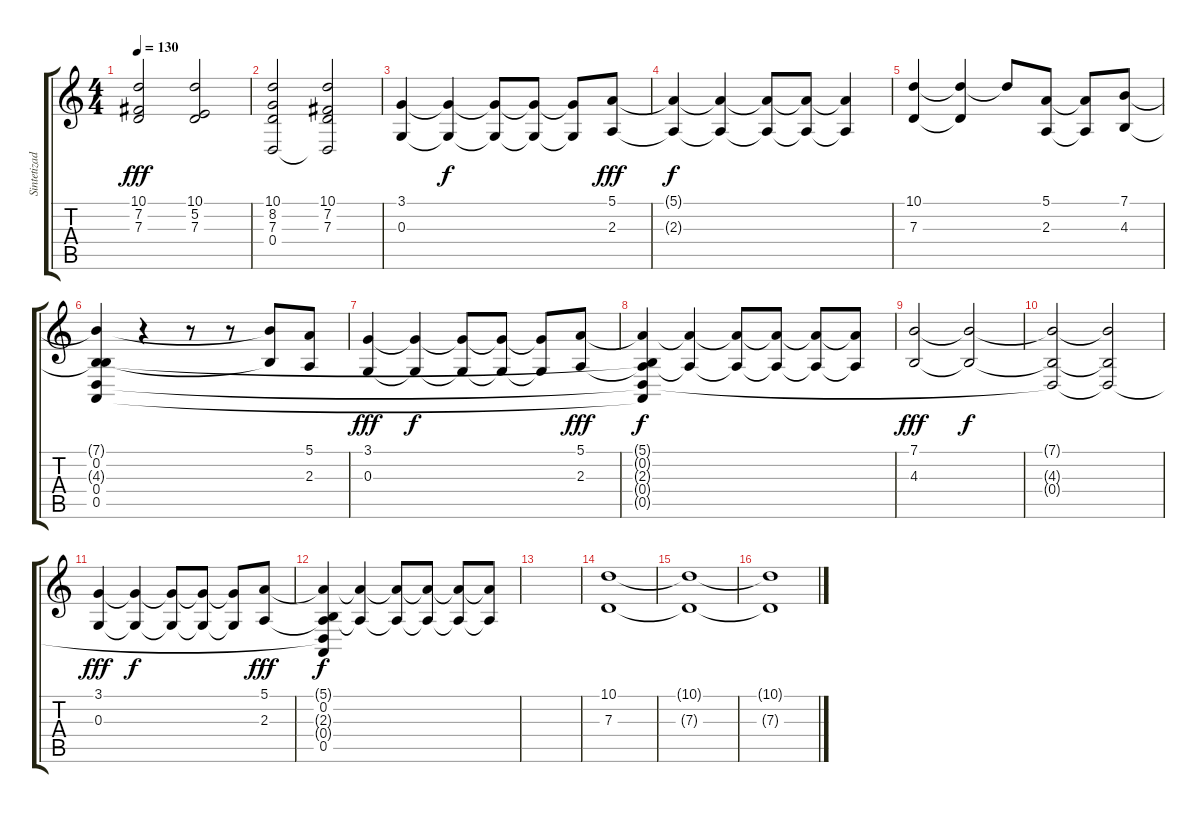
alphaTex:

\track ("Sintetizador 1" "Sintetizad") {instrument churchorgan}
\staff {score tabs}
\tuning (E4 B3 G3 D3 A2 E2) {hide}
\ts (4 4)
\tempo 130
\clef g2
\ks c
(10.1 7.2 7.3).2{dy fff} (10.1 5.2 7.3).2 |
(10.1 8.2 7.3 0.4).2 (10.1 7.2 7.3 0.4{t}).2 |
(3.1 0.3).4 (3.1{t} 0.3{t}).4{dy f} (3.1{t} 0.3{t}).8 (3.1{t} 0.3{t}).8 (3.1{t} 0.3{t}).8 (5.1 2.3).8{dy fff} |
(5.1{t} 2.3{t}).4{dy f} (5.1{t} 2.3{t}).4 (5.1{t} 2.3{t}).8 (5.1{t} 2.3{t}).8 (5.1{t} 2.3{t}).4 |
(10.1 7.3).4 (10.1{t} 7.3{t}).4 10.1{t}.8 (5.1 2.3).8 (5.1{t} 2.3{t}).8 (7.1 4.3).8 |
(7.1{t} 0.2 4.3{t} 0.4 0.5).4 r.4 r.8 r.8 (7.1{t} 4.3{t}).8 (5.1 2.3).8 |
(3.1 0.3).4{dy fff} (3.1{t} 0.3{t}).4{dy f} (3.1{t} 0.3{t}).8 (3.1{t} 0.3{t}).8 (3.1{t} 0.3{t}).8 (5.1 2.3).8{dy fff} |
(5.1{t} 0.2{t} 2.3{t} 0.4{t} 0.5{t}).4{dy f} (5.1{t} 2.3{t}).4 (5.1{t} 2.3{t}).8 (5.1{t} 2.3{t}).8 (5.1{t} 2.3{t}).8 (5.1{t} 2.3{t}).8 |
(7.1 4.3).2{dy fff} (7.1{t} 4.3{t}).2{dy f} |
(7.1{t} 4.3{t} 0.4{t}).2 (7.1{t} 4.3{t} 0.4{t}).2 |
(3.1 0.3).4{dy fff} (3.1{t} 0.3{t}).4{dy f} (3.1{t} 0.3{t}).8 (3.1{t} 0.3{t}).8 (3.1{t} 0.3{t}).8 (5.1 2.3).8{dy fff} |
(5.1{t} 0.2 2.3{t} 0.4{t} 0.5).4{dy f} (5.1{t} 2.3{t}).4 (5.1{t} 2.3{t}).8 (5.1{t} 2.3{t}).8 (5.1{t} 2.3{t}).8 (5.1{t} 2.3{t}).8 |
|
(10.1 7.3).1 |
(10.1{t} 7.3{t}).1 |
(10.1{t} 7.3{t}).1
